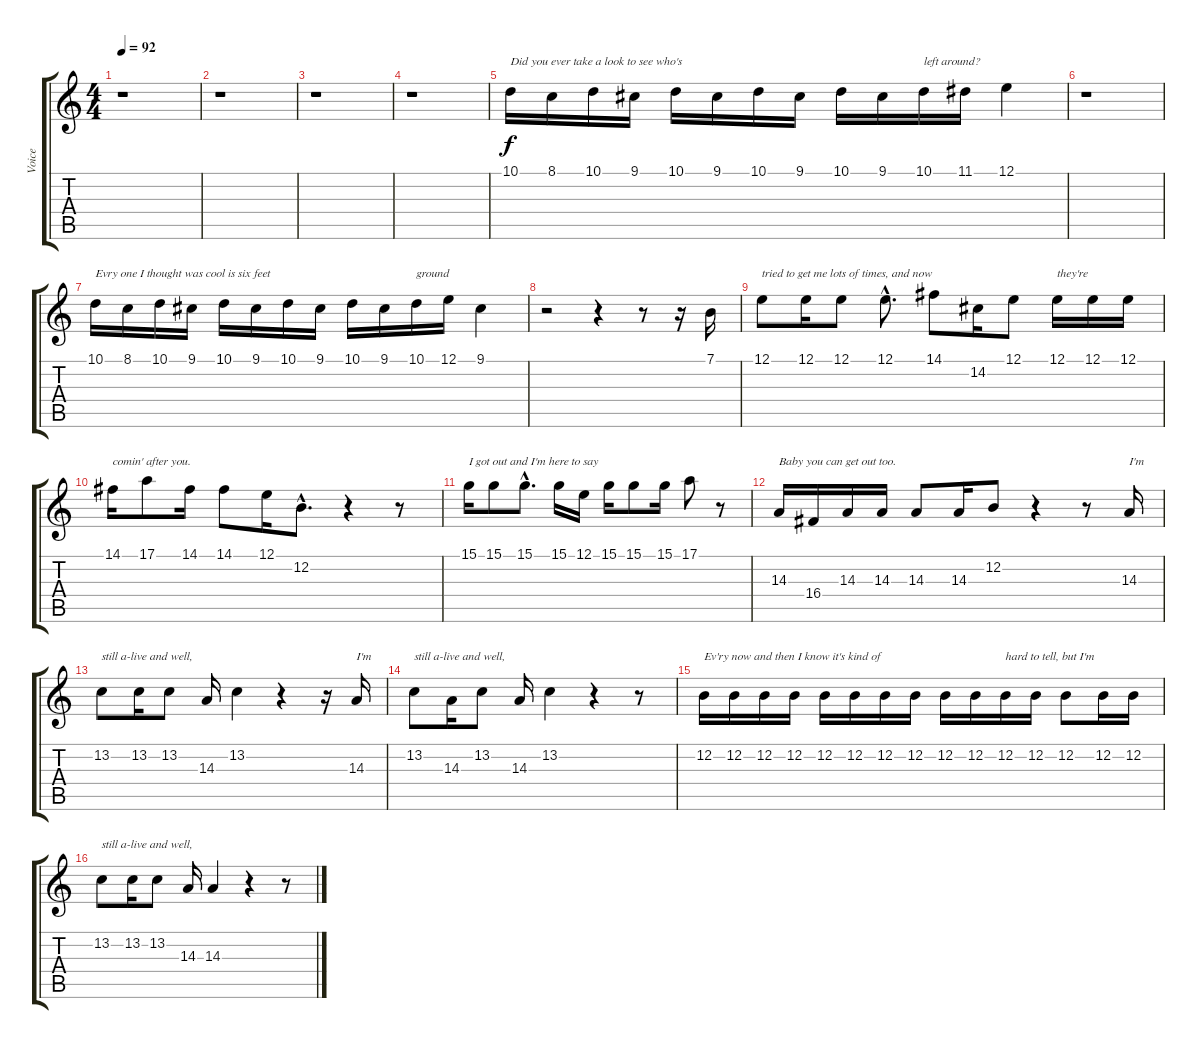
\track ("Voice" "Voice") {instrument lead3calliope}
\staff {score tabs}
\tuning (E4 B3 G3 D3 A2 E2) {hide}
\ts (4 4)
\tempo 92
\clef g2
\ks c
r.1{dy f instrument lead3calliope} |
r.1 |
r.1 |
r.1 |
10.1.16{txt "Did you ever take a look to see who's"} 8.1.16 10.1.16 9.1.16 10.1.16 9.1.16 10.1.16 9.1.16 10.1.16 9.1.16 10.1.16{txt "left around?"} 11.1.16 12.1.4 |
r.1 |
10.1.16{txt "Evry one I thought was cool is six feet "} 8.1.16 10.1.16 9.1.16 10.1.16 9.1.16 10.1.16 9.1.16 10.1.16 9.1.16 10.1.16{txt "ground"} 12.1.16 9.1.4 |
r.2 r.4 r.8 r.16 7.1.16 |
12.1.8{txt "tried to get me lots of times, and now"} 12.1.16 12.1.8 12.1{hac}.8{d} 14.1.8 14.2.16 12.1.8 12.1.16{txt "they're"} 12.1.16 12.1.16 |
14.1.16{txt "comin' after you."} 17.1.8 14.1.16 14.1.8 12.1.16 12.2{hac}.8{d} r.4 r.8 |
15.1.16{txt "I got out and I'm here to say"} 15.1.8 15.1{hac}.8{d} 15.1.16 12.1.16 15.1.16 15.1.8 15.1.16 17.1.8 r.8 |
14.3.16{txt "Baby you can get out too."} 16.4.16 14.3.16 14.3.16 14.3.8 14.3.16 12.2.8 r.4 r.8 14.3.16{txt "I'm"} |
13.2.8{txt "still a-live and well,"} 13.2.16 13.2.8 14.3.16 13.2.4 r.4 r.16 14.3.16{txt "I'm"} |
13.2.8{txt "still a-live and well,"} 14.3.16 13.2.8 14.3.16 13.2.4 r.4 r.8 |
12.2.16{txt "Ev'ry now and then I know it's kind of"} 12.2.16 12.2.16 12.2.16 12.2.16 12.2.16 12.2.16 12.2.16 12.2.16 12.2.16 12.2.16{txt "hard to tell, but I'm"} 12.2.16 12.2.8 12.2.16 12.2.16 |
13.2.8{txt "still a-live and well,"} 13.2.16 13.2.8 14.3.16 14.3.4 r.4 r.8
